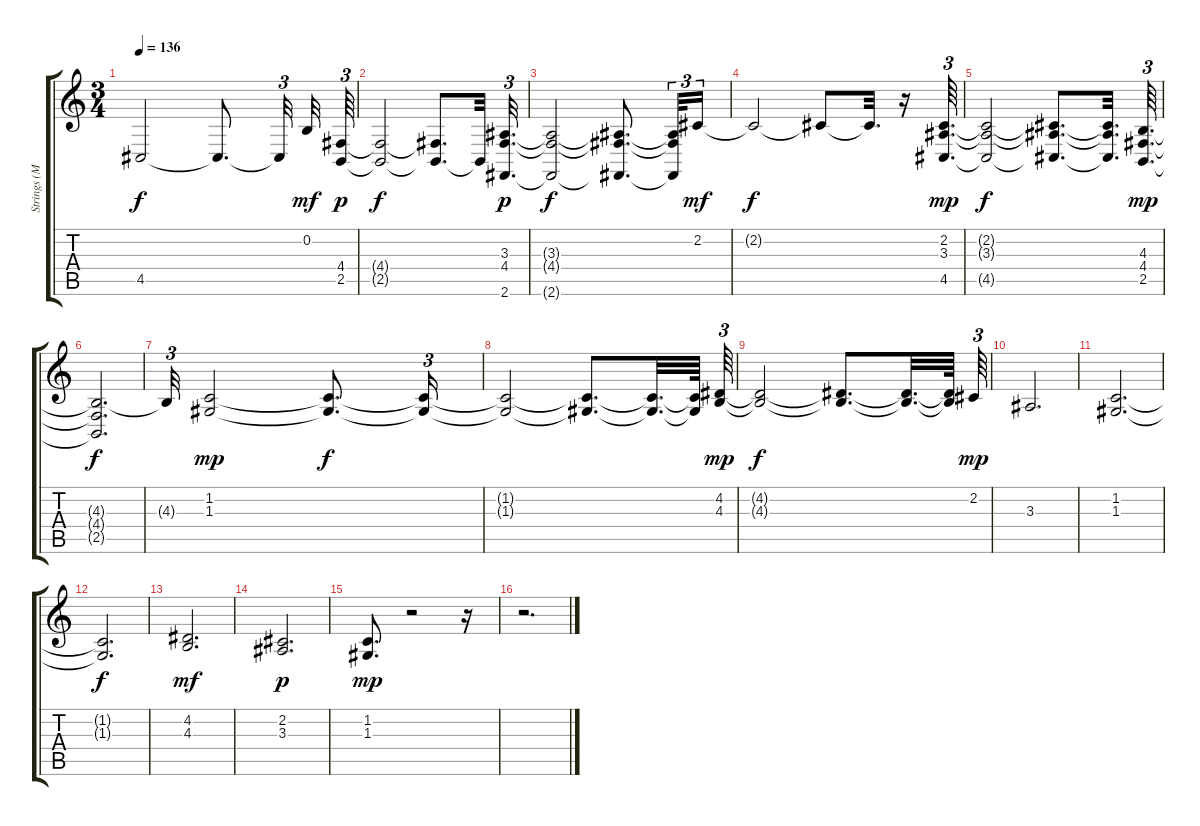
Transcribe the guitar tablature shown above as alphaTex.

\track ("Strings (Melody)             " "Strings (M") {instrument stringensemble2}
\staff {score tabs}
\tuning (E4 B3 G3 D3 A2 E2) {hide}
\ts (3 4)
\tempo 136
\clef g2
\ks c
4.5{t}.2{dy f} 4.5{t}.8{d} 4.5{t}.32{tu (3 2) beam splitsecondary} 0.2.32{dy mf} (4.4 2.5).64{tu (3 2) dy p} |
(4.4{t} 2.5{t}).2{dy f} (4.4{t} 2.5{t}).8{d} 2.5{t}.32 (3.3 4.4 2.6).32{d tu (3 2) dy p} |
(3.3{t} 4.4{t} 2.6{t}).2{dy f} (3.3{t} 4.4{t} 2.6{t}).8{d} (3.3{t} 4.4{t} 2.6{t}).32{tu (3 2)} 2.2.16{tu (3 2) dy mf} |
2.2{t}.2{dy f} 2.2{t}.8 2.2{t}.32{d} r.16 (2.2 3.3 4.5).64{d tu (3 2) dy mp} |
(2.2{t} 3.3{t} 4.5{t}).2{dy f} (2.2{t} 3.3{t} 4.5{t}).8{d} (2.2{t} 3.3{t} 4.5{t}).32{d} (4.3 4.4 2.5).64{d tu (3 2) dy mp} |
(4.3{t} 4.4{t} 2.5{t}).2{d dy f} |
4.3{t}.32{tu (3 2)} (1.2 1.3).2{dy mp} (1.2{t} 1.3{t}).8{d dy f} (1.2{t} 1.3{t}).16{tu (3 2)} |
(1.2{t} 1.3{t}).2 (1.2{t} 1.3{t}).8{d} (1.2{t} 1.3{t}).32{d} (1.2{t} 1.3{t}).64 (4.2 4.3).64{tu (3 2) dy mp} |
(4.2{t} 4.3{t}).2{dy f} (4.2{t} 4.3{t}).8{d} (4.2{t} 4.3{t}).32{d} (4.2{t} 4.3{t}).64 2.2.64{tu (3 2) dy mp} |
3.3.2{d} |
(1.2 1.3).2{d} |
(1.2{t} 1.3{t}).2{d dy f} |
(4.2 4.3).2{d dy mf} |
(2.2 3.3).2{d dy p} |
(1.2 1.3).8{d dy mp} r.2 r.16 |
r.2{d}
